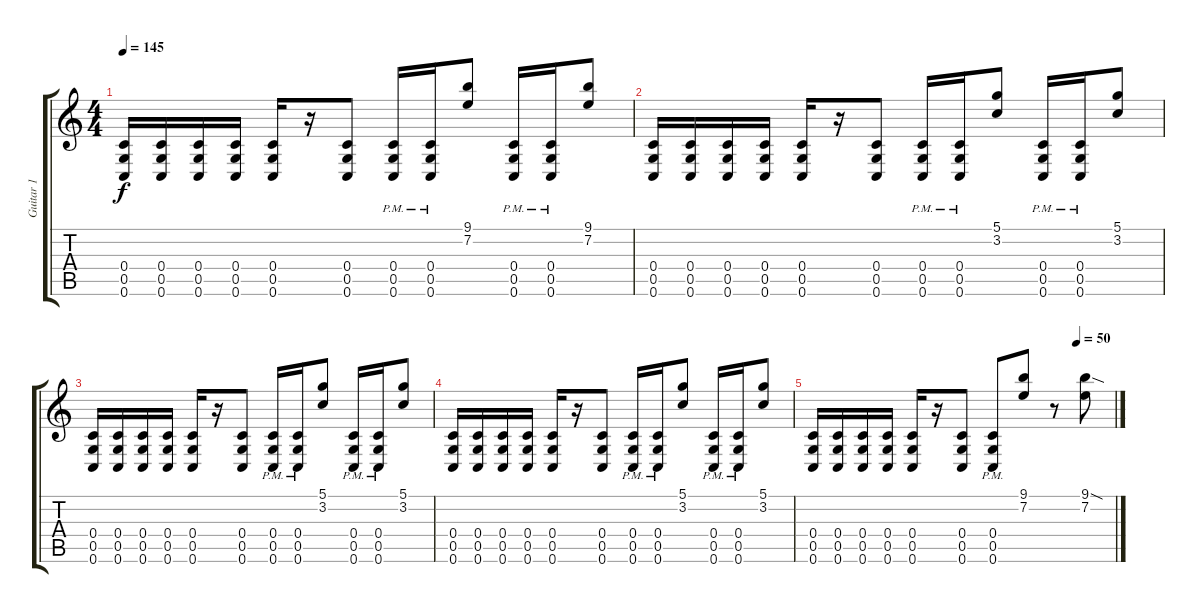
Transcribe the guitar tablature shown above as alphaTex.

\track ("Guitar 1" "Guitar 1") {instrument distortionguitar}
\staff {score tabs}
\tuning (D4 A3 F3 C3 G2 C2) {hide}
\ts (4 4)
\tempo 145
\clef g2
\ks c
(0.4 0.5 0.6).16{dy f} (0.4 0.5 0.6).16 (0.4 0.5 0.6).16 (0.4 0.5 0.6).16 (0.4 0.5 0.6).16 r.16 (0.4 0.5 0.6).8 (0.4{pm} 0.5{pm} 0.6{pm}).16 (0.4{pm} 0.5{pm} 0.6{pm}).16 (9.1 7.2).8 (0.4{pm} 0.5{pm} 0.6{pm}).16 (0.4{pm} 0.5{pm} 0.6{pm}).16 (9.1 7.2).8 |
(0.4 0.5 0.6).16 (0.4 0.5 0.6).16 (0.4 0.5 0.6).16 (0.4 0.5 0.6).16 (0.4 0.5 0.6).16 r.16 (0.4 0.5 0.6).8 (0.4{pm} 0.5{pm} 0.6{pm}).16 (0.4{pm} 0.5{pm} 0.6{pm}).16 (5.1 3.2).8 (0.4{pm} 0.5{pm} 0.6{pm}).16 (0.4{pm} 0.5{pm} 0.6{pm}).16 (5.1 3.2).8 |
(0.4 0.5 0.6).16 (0.4 0.5 0.6).16 (0.4 0.5 0.6).16 (0.4 0.5 0.6).16 (0.4 0.5 0.6).16 r.16 (0.4 0.5 0.6).8 (0.4{pm} 0.5{pm} 0.6{pm}).16 (0.4{pm} 0.5{pm} 0.6{pm}).16 (5.1 3.2).8 (0.4{pm} 0.5{pm} 0.6{pm}).16 (0.4{pm} 0.5{pm} 0.6{pm}).16 (5.1 3.2).8 |
(0.4 0.5 0.6).16 (0.4 0.5 0.6).16 (0.4 0.5 0.6).16 (0.4 0.5 0.6).16 (0.4 0.5 0.6).16 r.16 (0.4 0.5 0.6).8 (0.4{pm} 0.5{pm} 0.6{pm}).16 (0.4{pm} 0.5{pm} 0.6{pm}).16 (5.1 3.2).8 (0.4{pm} 0.5{pm} 0.6{pm}).16 (0.4{pm} 0.5{pm} 0.6{pm}).16 (5.1 3.2).8 |
\tempo (50 0.875)
(0.4 0.5 0.6).16 (0.4 0.5 0.6).16 (0.4 0.5 0.6).16 (0.4 0.5 0.6).16 (0.4 0.5 0.6).16 r.16 (0.4 0.5 0.6).8 (0.4{pm} 0.5{pm} 0.6{pm}).8 (9.1 7.2).8 r.8 (9.1{sod} 7.2).8
